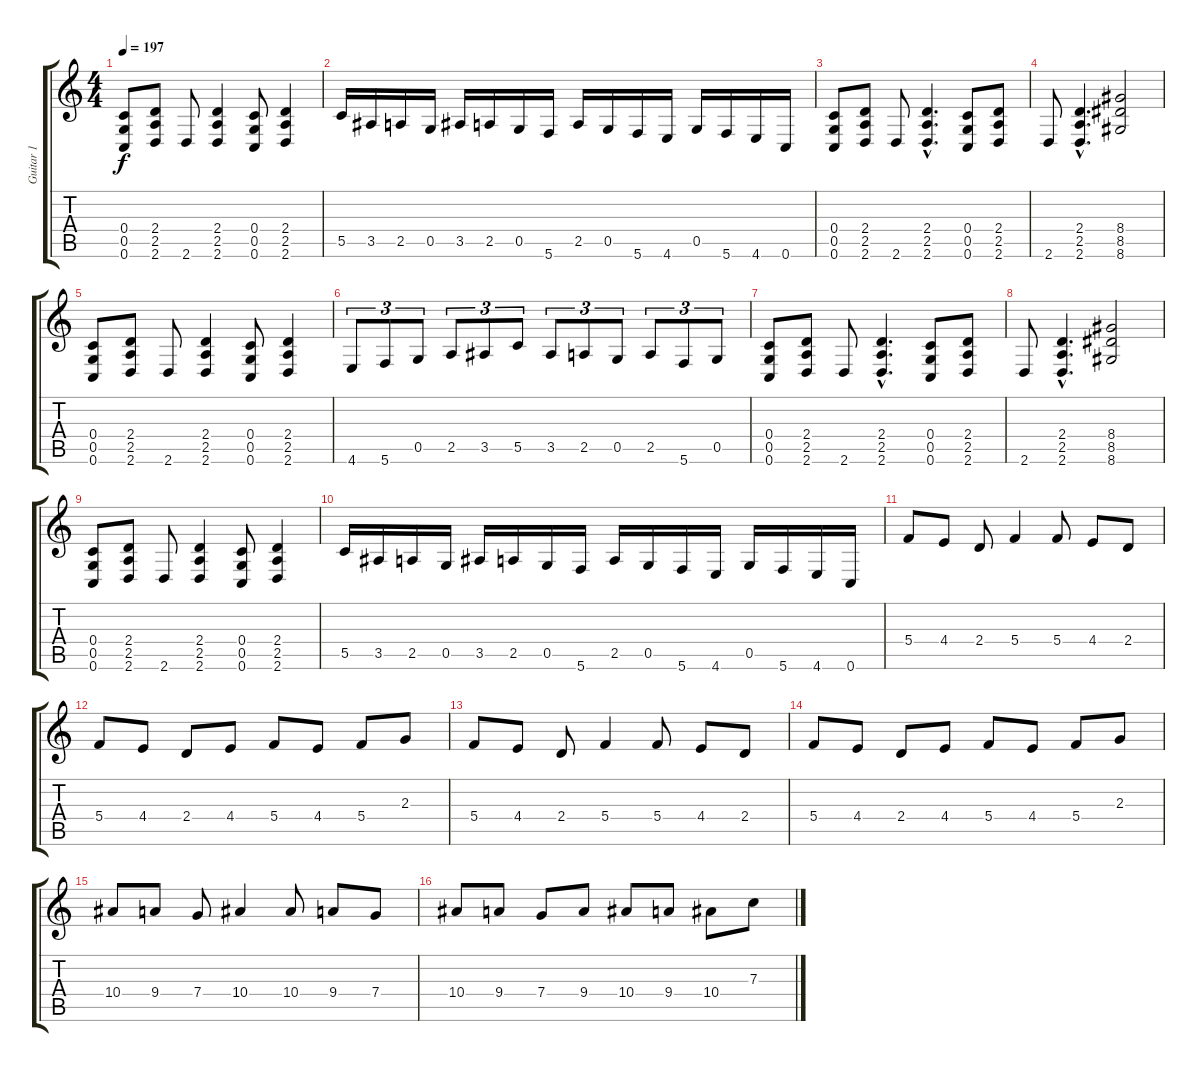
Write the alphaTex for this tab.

\track ("Guitar 1" "Guitar 1") {instrument acousticguitarsteel}
\staff {score tabs}
\tuning (D4 A3 F3 C3 G2 C2) {hide}
\ts (4 4)
\tempo 197
\clef g2
\ks c
(0.4 0.5 0.6).8{dy f} (2.4 2.5 2.6).8 2.6.8 (2.4 2.5 2.6).4 (0.4 0.5 0.6).8 (2.4 2.5 2.6).4 |
5.5.16 3.5.16 2.5.16 0.5.16 3.5.16 2.5.16 0.5.16 5.6.16 2.5.16 0.5.16 5.6.16 4.6.16 0.5.16 5.6.16 4.6.16 0.6.16 |
(0.4 0.5 0.6).8 (2.4 2.5 2.6).8 2.6.8 (2.4{hac} 2.5{hac} 2.6{hac}).4{d} (0.4 0.5 0.6).8 (2.4 2.5 2.6).8 |
2.6.8 (2.4{hac} 2.5{hac} 2.6{hac}).4{d} (8.4 8.5 8.6).2 |
(0.4 0.5 0.6).8 (2.4 2.5 2.6).8 2.6.8 (2.4 2.5 2.6).4 (0.4 0.5 0.6).8 (2.4 2.5 2.6).4 |
4.6.8{tu (3 2)} 5.6.8{tu (3 2)} 0.5.8{tu (3 2)} 2.5.8{tu (3 2)} 3.5.8{tu (3 2)} 5.5.8{tu (3 2)} 3.5.8{tu (3 2)} 2.5.8{tu (3 2)} 0.5.8{tu (3 2)} 2.5.8{tu (3 2)} 5.6.8{tu (3 2)} 0.5.8{tu (3 2)} |
(0.4 0.5 0.6).8 (2.4 2.5 2.6).8 2.6.8 (2.4{hac} 2.5{hac} 2.6{hac}).4{d} (0.4 0.5 0.6).8 (2.4 2.5 2.6).8 |
2.6.8 (2.4{hac} 2.5{hac} 2.6{hac}).4{d} (8.4 8.5 8.6).2 |
(0.4 0.5 0.6).8 (2.4 2.5 2.6).8 2.6.8 (2.4 2.5 2.6).4 (0.4 0.5 0.6).8 (2.4 2.5 2.6).4 |
5.5.16 3.5.16 2.5.16 0.5.16 3.5.16 2.5.16 0.5.16 5.6.16 2.5.16 0.5.16 5.6.16 4.6.16 0.5.16 5.6.16 4.6.16 0.6.16 |
5.4.8 4.4.8 2.4.8 5.4.4 5.4.8 4.4.8 2.4.8 |
5.4.8 4.4.8 2.4.8 4.4.8 5.4.8 4.4.8 5.4.8 2.3.8 |
5.4.8 4.4.8 2.4.8 5.4.4 5.4.8 4.4.8 2.4.8 |
5.4.8 4.4.8 2.4.8 4.4.8 5.4.8 4.4.8 5.4.8 2.3.8 |
10.4.8 9.4.8 7.4.8 10.4.4 10.4.8 9.4.8 7.4.8 |
10.4.8 9.4.8 7.4.8 9.4.8 10.4.8 9.4.8 10.4.8 7.3.8
